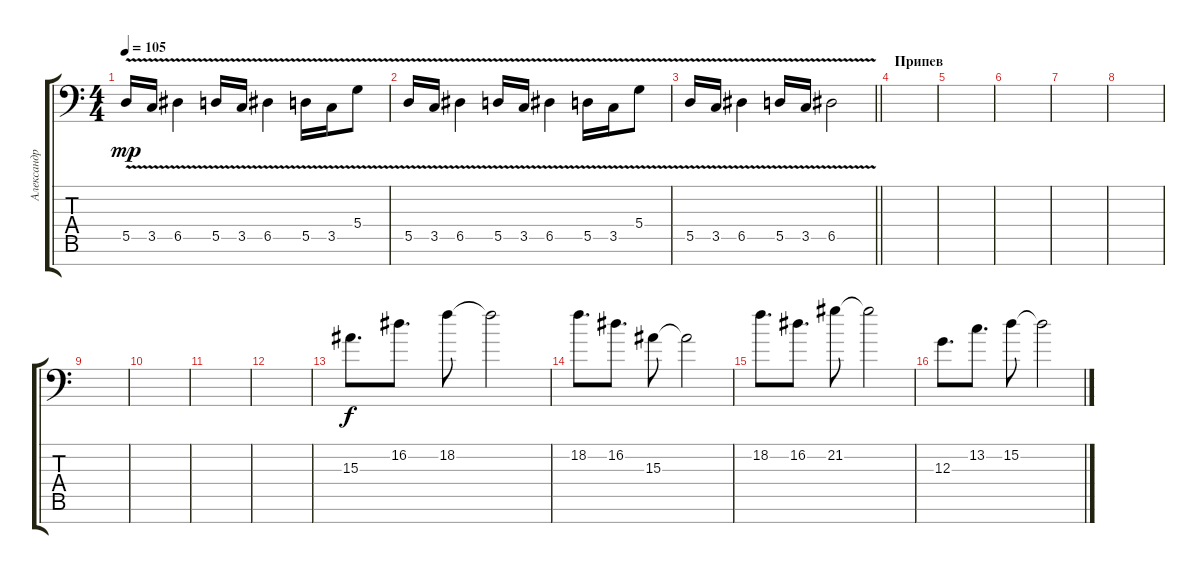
\track ("Александр \"Wish\" Андрюхин" "Александр ") {instrument harpsichord}
\staff {score tabs}
\tuning (E4 B3 G3 D3 A2 E2 C-1) {hide}
\ts (4 4)
\tempo 105
\clef f4
\ks c
5.5{v}.16{dy mp} 3.5{v}.16 6.5{v}.4 5.5{v}.16 3.5{v}.16 6.5{v}.4 5.5{v}.16 3.5{v}.16 5.4{v}.8 |
5.5{v}.16 3.5{v}.16 6.5{v}.4 5.5{v}.16 3.5{v}.16 6.5{v}.4 5.5{v}.16 3.5{v}.16 5.4{v}.8 |
\barLineRight lightlight
5.5{v}.16 3.5{v}.16 6.5{v}.4 5.5{v}.16 3.5{v}.16 6.5{v}.2 |
\section ("" "Припев")
|
|
|
|
|
|
|
|
|
15.3.8{d dy f instrument harpsichord} 16.2.8{d} 18.2.8 18.2{t}.2 |
18.2.8{d} 16.2.8{d} 15.3.8 15.3{t}.2 |
18.2.8{d} 16.2.8{d} 21.2.8 21.2{t}.2 |
12.3.8{d} 13.2.8{d} 15.2.8 15.2{t}.2
